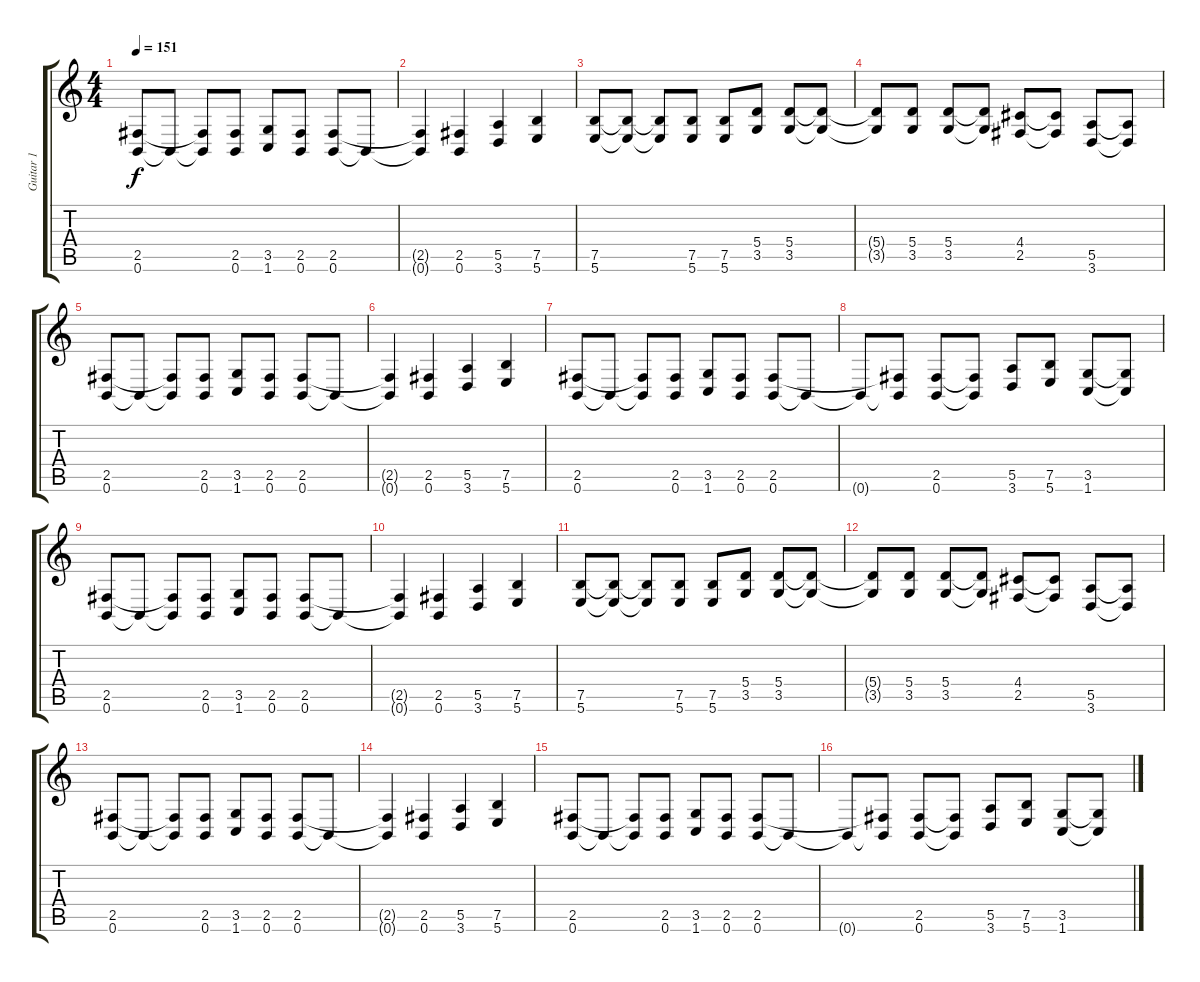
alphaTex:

\track ("Guitar 1" "Guitar 1") {instrument distortionguitar}
\staff {score tabs}
\tuning (B3 G3 D3 A2 E2 B1) {hide}
\ts (4 4)
\tempo 151
\clef g2
\ks c
(2.5 0.6).8{dy f} 0.6{t}.8 (2.5{t} 0.6{t}).8 (2.5 0.6).8 (3.5 1.6).8 (2.5 0.6).8 (2.5 0.6).8 0.6{t}.8 |
(2.5{t} 0.6{t}).4 (2.5 0.6).4 (5.5 3.6).4 (7.5 5.6).4 |
(7.5 5.6).8 (7.5{t} 5.6{t}).8 (7.5{t} 5.6{t}).8 (7.5 5.6).8 (7.5 5.6).8 (5.4 3.5).8 (5.4 3.5).8 (5.4{t} 3.5{t}).8 |
(5.4{t} 3.5{t}).8 (5.4 3.5).8 (5.4 3.5).8 (5.4{t} 3.5{t}).8 (4.4 2.5).8 (4.4{t} 2.5{t}).8 (5.5 3.6).8 (5.5{t} 3.6{t}).8 |
(2.5 0.6).8 0.6{t}.8 (2.5{t} 0.6{t}).8 (2.5 0.6).8 (3.5 1.6).8 (2.5 0.6).8 (2.5 0.6).8 0.6{t}.8 |
(2.5{t} 0.6{t}).4 (2.5 0.6).4 (5.5 3.6).4 (7.5 5.6).4 |
(2.5 0.6).8 0.6{t}.8 (2.5{t} 0.6{t}).8 (2.5 0.6).8 (3.5 1.6).8 (2.5 0.6).8 (2.5 0.6).8 0.6{t}.8 |
0.6{t}.8 (2.5{t} 0.6{t}).8 (2.5 0.6).8 (2.5{t} 0.6{t}).8 (5.5 3.6).8 (7.5 5.6).8 (3.5 1.6).8 (3.5{t} 1.6{t}).8 |
(2.5 0.6).8 0.6{t}.8 (2.5{t} 0.6{t}).8 (2.5 0.6).8 (3.5 1.6).8 (2.5 0.6).8 (2.5 0.6).8 0.6{t}.8 |
(2.5{t} 0.6{t}).4 (2.5 0.6).4 (5.5 3.6).4 (7.5 5.6).4 |
(7.5 5.6).8 (7.5{t} 5.6{t}).8 (7.5{t} 5.6{t}).8 (7.5 5.6).8 (7.5 5.6).8 (5.4 3.5).8 (5.4 3.5).8 (5.4{t} 3.5{t}).8 |
(5.4{t} 3.5{t}).8 (5.4 3.5).8 (5.4 3.5).8 (5.4{t} 3.5{t}).8 (4.4 2.5).8 (4.4{t} 2.5{t}).8 (5.5 3.6).8 (5.5{t} 3.6{t}).8 |
(2.5 0.6).8 0.6{t}.8 (2.5{t} 0.6{t}).8 (2.5 0.6).8 (3.5 1.6).8 (2.5 0.6).8 (2.5 0.6).8 0.6{t}.8 |
(2.5{t} 0.6{t}).4 (2.5 0.6).4 (5.5 3.6).4 (7.5 5.6).4 |
(2.5 0.6).8 0.6{t}.8 (2.5{t} 0.6{t}).8 (2.5 0.6).8 (3.5 1.6).8 (2.5 0.6).8 (2.5 0.6).8 0.6{t}.8 |
0.6{t}.8 (2.5{t} 0.6{t}).8 (2.5 0.6).8 (2.5{t} 0.6{t}).8 (5.5 3.6).8 (7.5 5.6).8 (3.5 1.6).8 (3.5{t} 1.6{t}).8
